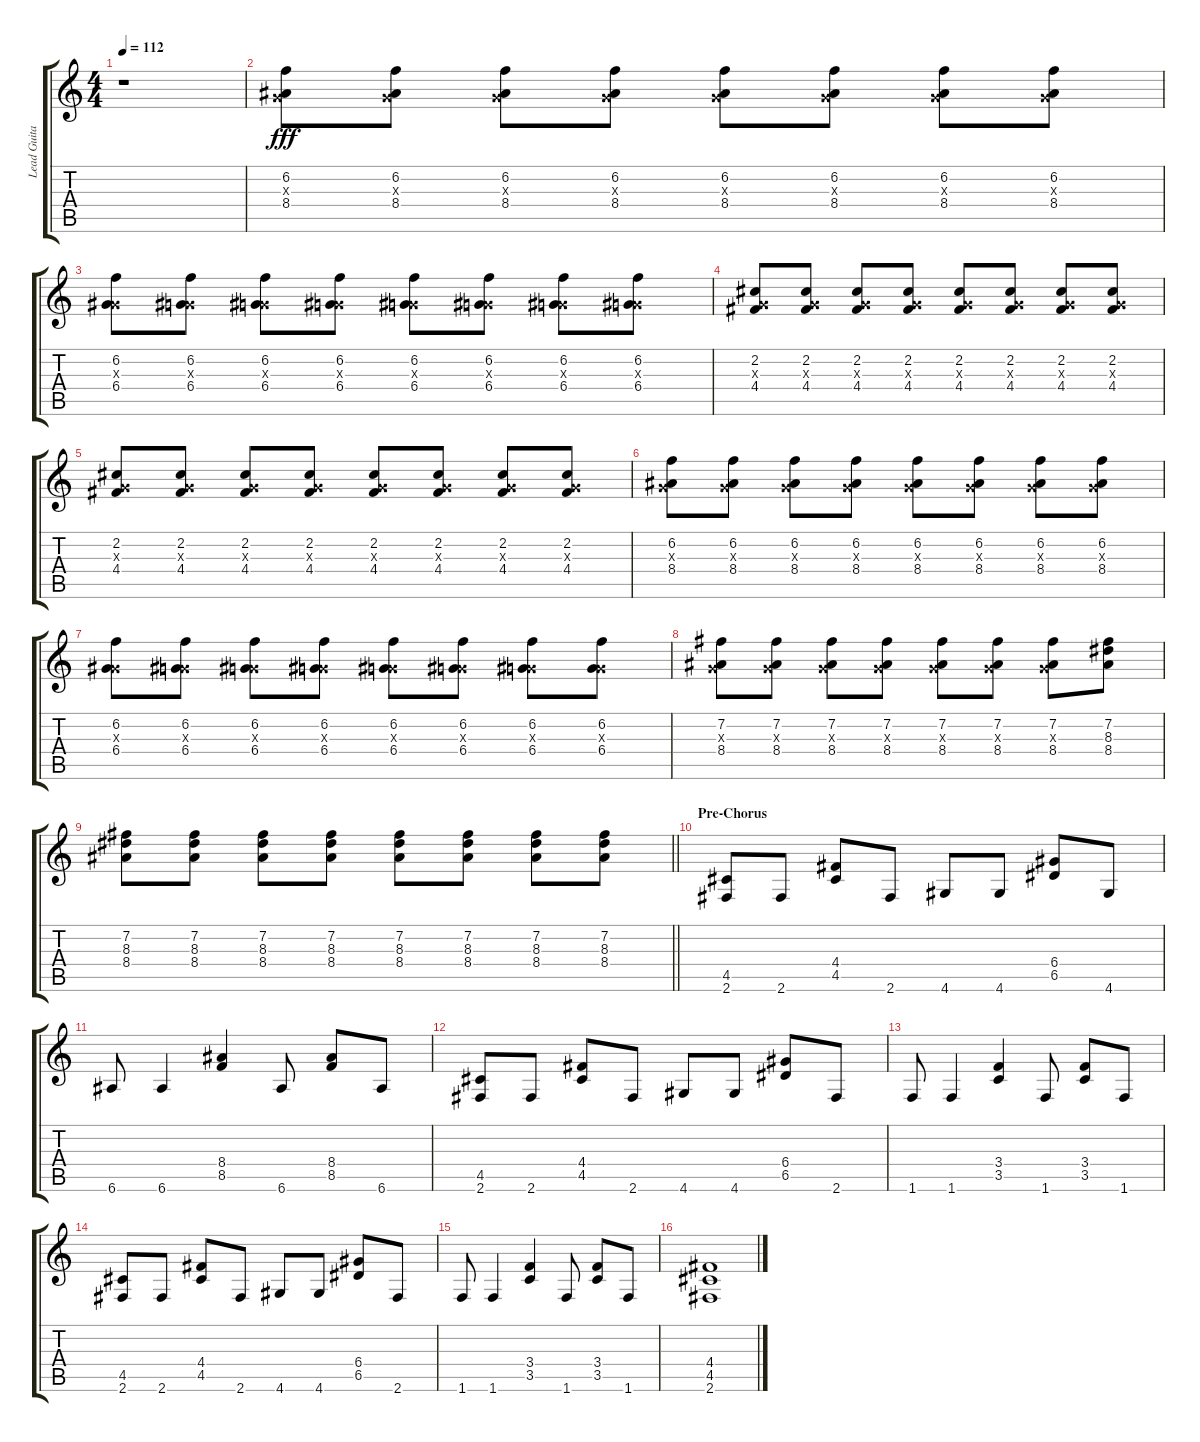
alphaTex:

\track ("Lead Guitar" "Lead Guita") {instrument distortionguitar}
\staff {score tabs}
\tuning (E4 B3 G3 D3 A2 E2) {hide}
\ts (4 4)
\tempo 112
\clef g2
\ks c
r.1{dy fff} |
(6.2 0.3{x} 8.4).8 (6.2 0.3{x} 8.4).8 (6.2 0.3{x} 8.4).8 (6.2 0.3{x} 8.4).8 (6.2 0.3{x} 8.4).8 (6.2 0.3{x} 8.4).8 (6.2 0.3{x} 8.4).8 (6.2 0.3{x} 8.4).8 |
(6.2 0.3{x} 6.4).8 (6.2 0.3{x} 6.4).8 (6.2 0.3{x} 6.4).8 (6.2 0.3{x} 6.4).8 (6.2 0.3{x} 6.4).8 (6.2 0.3{x} 6.4).8 (6.2 0.3{x} 6.4).8 (6.2 0.3{x} 6.4).8 |
(2.2 0.3{x} 4.4).8 (2.2 0.3{x} 4.4).8 (2.2 0.3{x} 4.4).8 (2.2 0.3{x} 4.4).8 (2.2 0.3{x} 4.4).8 (2.2 0.3{x} 4.4).8 (2.2 0.3{x} 4.4).8 (2.2 0.3{x} 4.4).8 |
(2.2 0.3{x} 4.4).8 (2.2 0.3{x} 4.4).8 (2.2 0.3{x} 4.4).8 (2.2 0.3{x} 4.4).8 (2.2 0.3{x} 4.4).8 (2.2 0.3{x} 4.4).8 (2.2 0.3{x} 4.4).8 (2.2 0.3{x} 4.4).8 |
(6.2 0.3{x} 8.4).8 (6.2 0.3{x} 8.4).8 (6.2 0.3{x} 8.4).8 (6.2 0.3{x} 8.4).8 (6.2 0.3{x} 8.4).8 (6.2 0.3{x} 8.4).8 (6.2 0.3{x} 8.4).8 (6.2 0.3{x} 8.4).8 |
(6.2 0.3{x} 6.4).8 (6.2 0.3{x} 6.4).8 (6.2 0.3{x} 6.4).8 (6.2 0.3{x} 6.4).8 (6.2 0.3{x} 6.4).8 (6.2 0.3{x} 6.4).8 (6.2 0.3{x} 6.4).8 (6.2 1.3{x} 6.4).8 |
(7.2 0.3{x} 8.4).8 (7.2 0.3{x} 8.4).8 (7.2 0.3{x} 8.4).8 (7.2 0.3{x} 8.4).8 (7.2 0.3{x} 8.4).8 (7.2 0.3{x} 8.4).8 (7.2 0.3{x} 8.4).8 (7.2 8.3 8.4).8 |
\barLineRight lightlight
(7.2 8.3 8.4).8 (7.2 8.3 8.4).8 (7.2 8.3 8.4).8 (7.2 8.3 8.4).8 (7.2 8.3 8.4).8 (7.2 8.3 8.4).8 (7.2 8.3 8.4).8 (7.2 8.3 8.4).8 |
\section ("" "Pre-Chorus")
(4.5 2.6).8 2.6.8 (4.4 4.5).8 2.6.8 4.6.8 4.6.8 (6.4 6.5).8 4.6.8 |
6.6.8 6.6.4 (8.4 8.5).4 6.6.8 (8.4 8.5).8 6.6.8 |
(4.5 2.6).8 2.6.8 (4.4 4.5).8 2.6.8 4.6.8 4.6.8 (6.4 6.5).8 2.6.8 |
1.6.8 1.6.4 (3.4 3.5).4 1.6.8 (3.4 3.5).8 1.6.8 |
(4.5 2.6).8 2.6.8 (4.4 4.5).8 2.6.8 4.6.8 4.6.8 (6.4 6.5).8 2.6.8 |
1.6.8 1.6.4 (3.4 3.5).4 1.6.8 (3.4 3.5).8 1.6.8 |
(4.4 4.5 2.6).1
